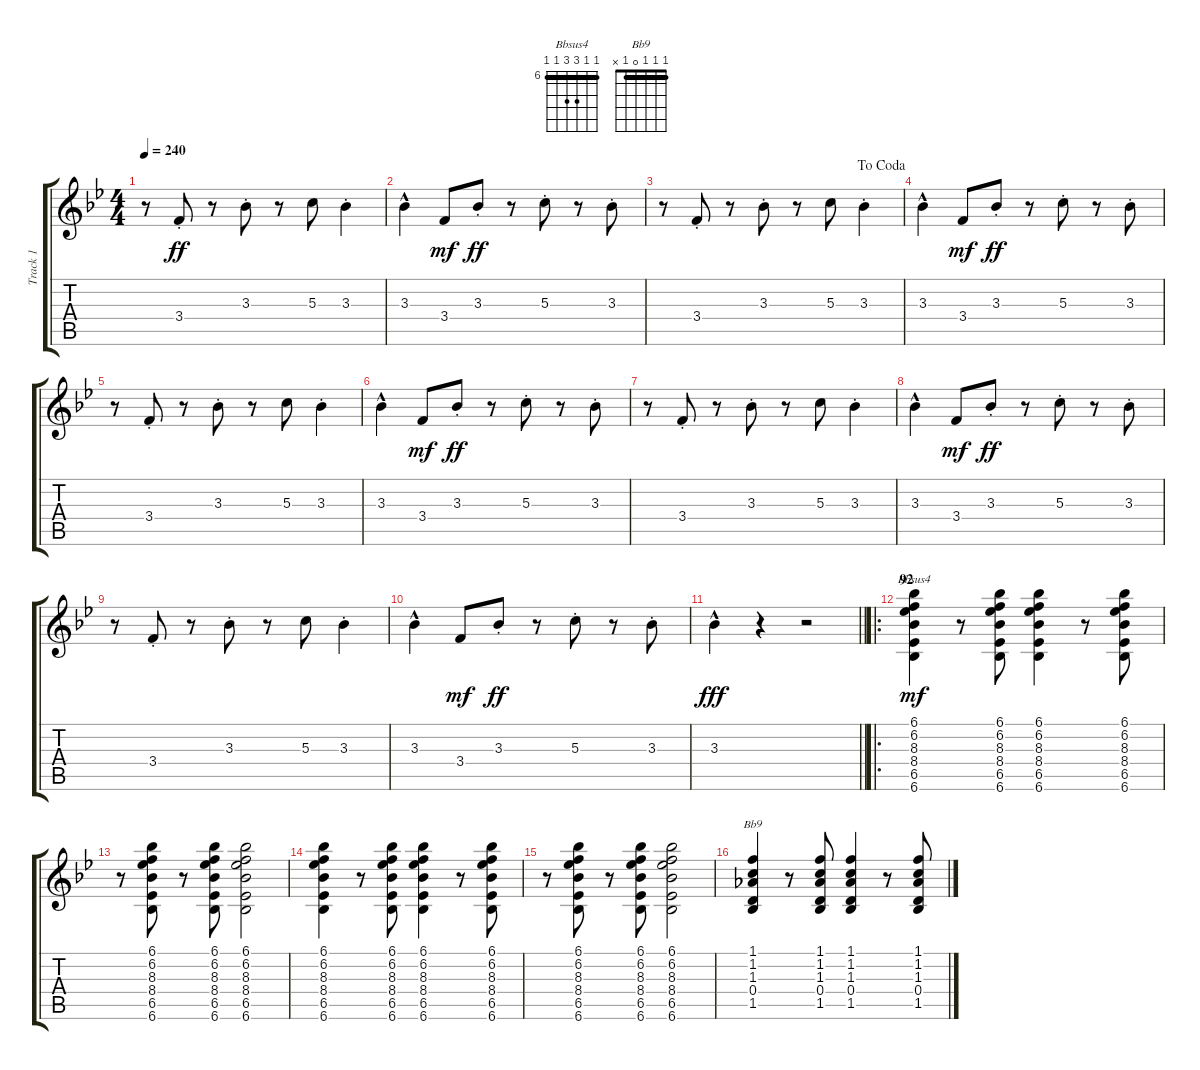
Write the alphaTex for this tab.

\track ("Track 1" "Track 1") {instrument electricguitarjazz}
\staff {score tabs}
\tuning (E4 B3 G3 D3 A2 E2) {hide}
\chord ("Bbsus4" 6 6 8 8 6 6) {firstfret 6 barre 6}
\chord ("Bb9" 1 1 1 0 1 x) {barre 1}
\ts (4 4)
\tempo 240
\clef g2
\ks bb
r.8{dy ff} 3.4{st}.8 r.8 3.3{st}.8 r.8 5.3.8 3.3{st}.4 |
3.3{hac}.4 3.4.8{dy mf} 3.3{st}.8{dy ff} r.8 5.3{st}.8 r.8 3.3{st}.8 |
\jump dacoda
r.8 3.4{st}.8 r.8 3.3{st}.8 r.8 5.3.8 3.3{st}.4 |
3.3{hac}.4 3.4.8{dy mf} 3.3{st}.8{dy ff} r.8 5.3{st}.8 r.8 3.3{st}.8 |
r.8 3.4{st}.8 r.8 3.3{st}.8 r.8 5.3.8 3.3{st}.4 |
3.3{hac}.4 3.4.8{dy mf} 3.3{st}.8{dy ff} r.8 5.3{st}.8 r.8 3.3{st}.8 |
r.8 3.4{st}.8 r.8 3.3{st}.8 r.8 5.3.8 3.3{st}.4 |
3.3{hac}.4 3.4.8{dy mf} 3.3{st}.8{dy ff} r.8 5.3{st}.8 r.8 3.3{st}.8 |
r.8 3.4{st}.8 r.8 3.3{st}.8 r.8 5.3.8 3.3{st}.4 |
3.3{hac}.4 3.4.8{dy mf} 3.3{st}.8{dy ff} r.8 5.3{st}.8 r.8 3.3{st}.8 |
\barLineRight lightlight
3.3{hac}.4{dy fff} r.4 r.2 |
\ro
\section ("" "92")
(6.1 6.2 8.3 8.4 6.5 6.6).4{ch "Bbsus4" dy mf} r.8 (6.1 6.2 8.3 8.4 6.5 6.6).8 (6.1 6.2 8.3 8.4 6.5 6.6).4 r.8 (6.1 6.2 8.3 8.4 6.5 6.6).8 |
r.8 (6.1 6.2 8.3 8.4 6.5 6.6).8 r.8 (6.1 6.2 8.3 8.4 6.5 6.6).8 (6.1 6.2 8.3 8.4 6.5 6.6).2 |
(6.1 6.2 8.3 8.4 6.5 6.6).4 r.8 (6.1 6.2 8.3 8.4 6.5 6.6).8 (6.1 6.2 8.3 8.4 6.5 6.6).4 r.8 (6.1 6.2 8.3 8.4 6.5 6.6).8 |
r.8 (6.1 6.2 8.3 8.4 6.5 6.6).8 r.8 (6.1 6.2 8.3 8.4 6.5 6.6).8 (6.1 6.2 8.3 8.4 6.5 6.6).2 |
(1.1 1.2 1.3 0.4 1.5).4{ch "Bb9"} r.8 (1.1 1.2 1.3 0.4 1.5).8 (1.1 1.2 1.3 0.4 1.5).4 r.8 (1.1 1.2 1.3 0.4 1.5).8
